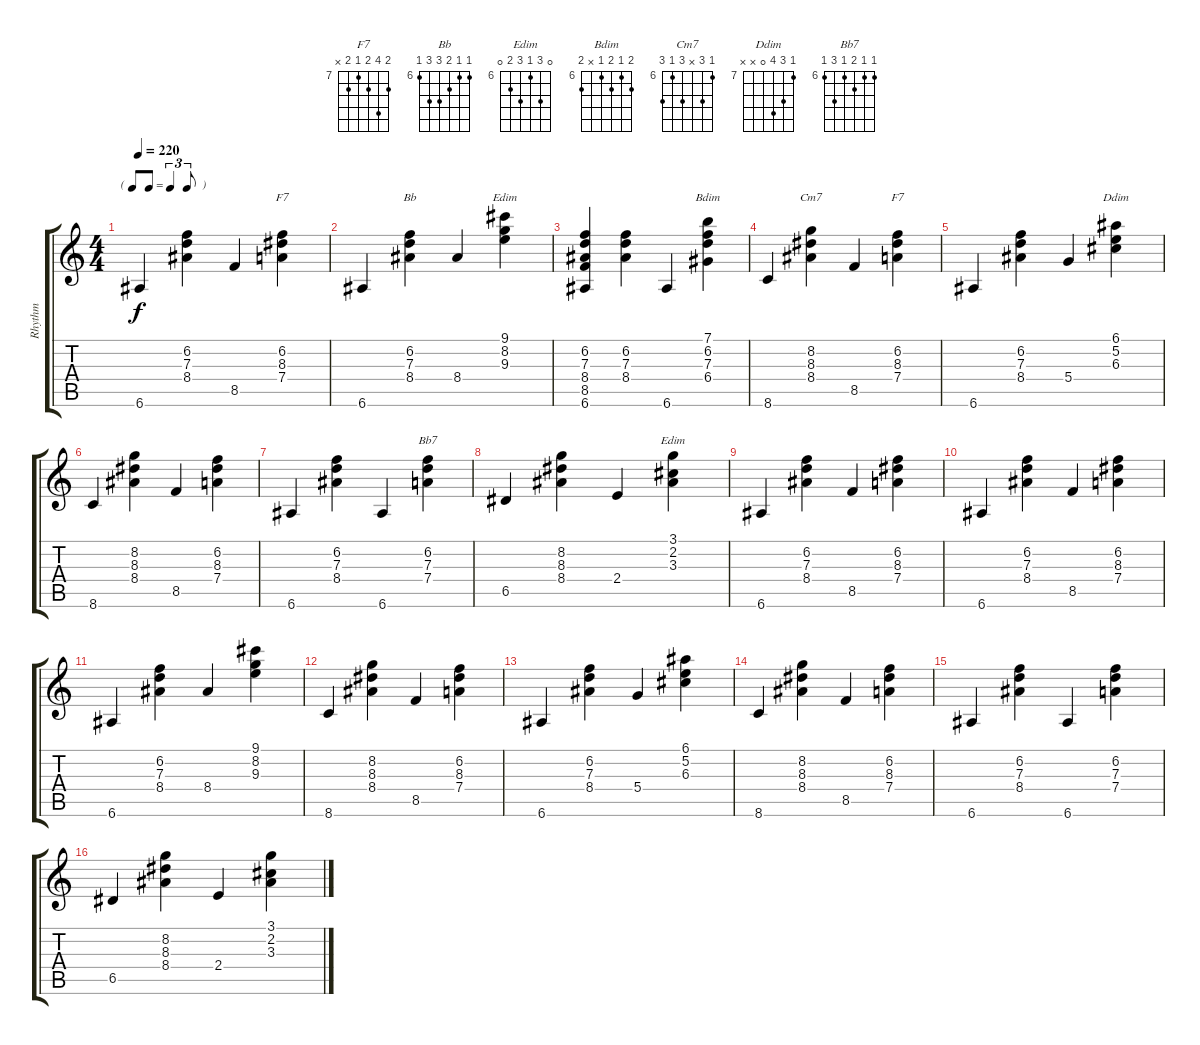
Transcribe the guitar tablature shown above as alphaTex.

\track ("Rhythm" "Rhythm") {instrument acousticguitarnylon}
\staff {score tabs}
\tuning (E4 B3 G3 D3 A2 E2) {hide}
\chord ("F7" x 6 8 7 x x) {firstfret 6}
\chord ("Bb" 6 6 7 8 8 6) {firstfret 6}
\chord ("Edim" 9 8 9 8 x x) {firstfret 6}
\chord ("Bdim" 7 6 7 6 x 7) {firstfret 6}
\chord ("Cm7" 6 8 x 8 6 8) {firstfret 6}
\chord ("F7" 8 10 8 7 8 x) {firstfret 7}
\chord ("Ddim" 7 9 10 0 x x) {firstfret 7}
\chord ("Bb7" 6 6 7 6 8 6) {firstfret 6}
\chord ("Edim" 0 8 6 8 7 0) {firstfret 6}
\ts (4 4)
\tf triplet8th
\tempo 220
\clef g2
\ks c
6.6.4{dy f} (6.2 7.3 8.4).4 8.5.4 (6.2 8.3 7.4).4{ch "F7"} |
6.6.4 (6.2 7.3 8.4).4{ch "Bb"} 8.4.4 (9.1 8.2 9.3).4{ch "Edim"} |
(6.2 7.3 8.4 8.5 6.6).4 (6.2 7.3 8.4).4 6.6.4 (7.1 6.2 7.3 6.4).4{ch "Bdim"} |
8.6.4 (8.2 8.3 8.4).4{ch "Cm7"} 8.5.4 (6.2 8.3 7.4).4{ch "F7"} |
6.6.4 (6.2 7.3 8.4).4 5.4.4 (6.1 5.2 6.3).4{ch "Ddim"} |
8.6.4 (8.2 8.3 8.4).4 8.5.4 (6.2 8.3 7.4).4 |
6.6.4 (6.2 7.3 8.4).4 6.6.4 (6.2 7.3 7.4).4{ch "Bb7"} |
6.5.4 (8.2 8.3 8.4).4 2.4.4 (3.1 2.2 3.3).4{ch "Edim"} |
6.6.4 (6.2 7.3 8.4).4 8.5.4 (6.2 8.3 7.4).4 |
6.6.4 (6.2 7.3 8.4).4 8.5.4 (6.2 8.3 7.4).4 |
6.6.4 (6.2 7.3 8.4).4 8.4.4 (9.1 8.2 9.3).4 |
8.6.4 (8.2 8.3 8.4).4 8.5.4 (6.2 8.3 7.4).4 |
6.6.4 (6.2 7.3 8.4).4 5.4.4 (6.1 5.2 6.3).4 |
8.6.4 (8.2 8.3 8.4).4 8.5.4 (6.2 8.3 7.4).4 |
6.6.4 (6.2 7.3 8.4).4 6.6.4 (6.2 7.3 7.4).4 |
6.5.4 (8.2 8.3 8.4).4 2.4.4 (3.1 2.2 3.3).4
